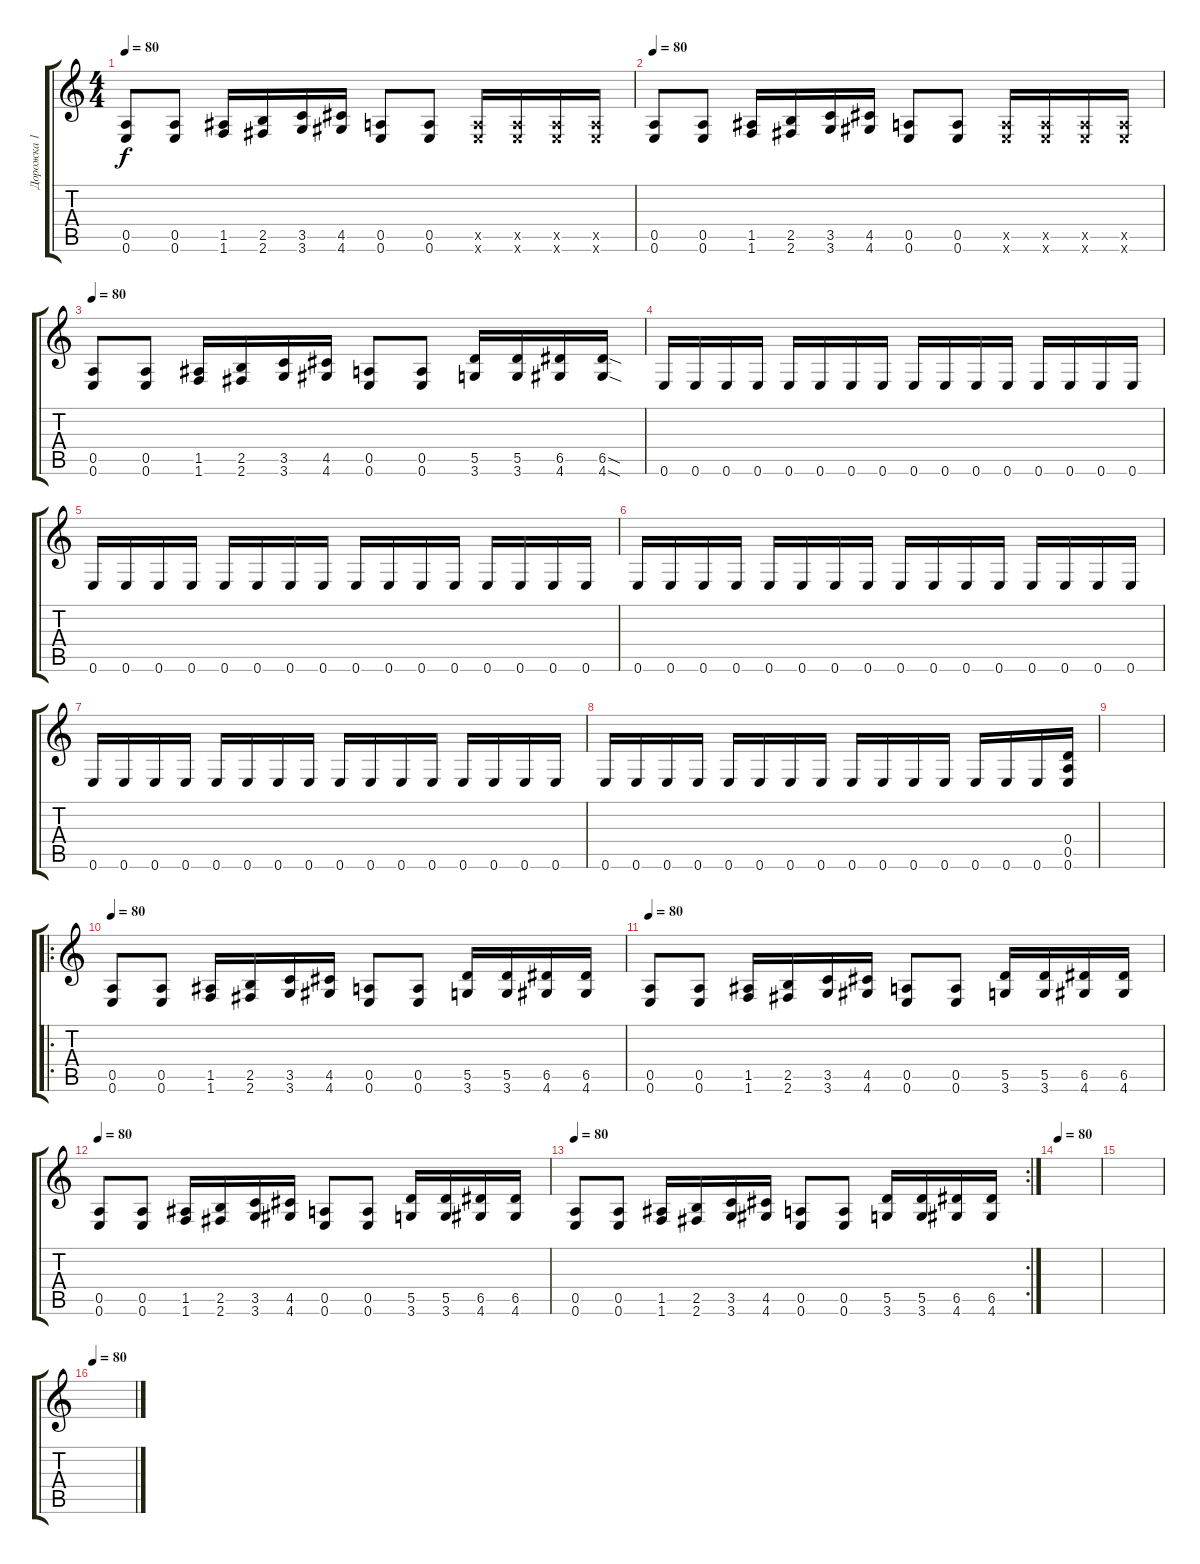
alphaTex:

\track ("Дорожка 1" "Дорожка 1") {instrument distortionguitar}
\staff {score tabs}
\tuning (E4 B3 G3 D3 A2 E2) {hide}
\ts (4 4)
\tempo 80
\clef g2
\ks c
(0.5 0.6).8{dy f} (0.5 0.6).8 (1.5 1.6).16 (2.5 2.6).16 (3.5 3.6).16 (4.5 4.6).16 (0.5 0.6).8 (0.5 0.6).8 (0.5{x} 0.6{x}).16 (0.5{x} 0.6{x}).16 (0.5{x} 0.6{x}).16 (0.5{x} 0.6{x}).16 |
\tempo 80
(0.5 0.6).8 (0.5 0.6).8 (1.5 1.6).16 (2.5 2.6).16 (3.5 3.6).16 (4.5 4.6).16 (0.5 0.6).8 (0.5 0.6).8 (0.5{x} 0.6{x}).16 (0.5{x} 0.6{x}).16 (0.5{x} 0.6{x}).16 (0.5{x} 0.6{x}).16 |
\tempo 80
(0.5 0.6).8 (0.5 0.6).8 (1.5 1.6).16 (2.5 2.6).16 (3.5 3.6).16 (4.5 4.6).16 (0.5 0.6).8 (0.5 0.6).8 (5.5 3.6).16 (5.5 3.6).16 (6.5 4.6).16 (6.5{sod} 4.6{sod}).16 |
0.6.16 0.6.16 0.6.16 0.6.16 0.6.16 0.6.16 0.6.16 0.6.16 0.6.16 0.6.16 0.6.16 0.6.16 0.6.16 0.6.16 0.6.16 0.6.16 |
0.6.16 0.6.16 0.6.16 0.6.16 0.6.16 0.6.16 0.6.16 0.6.16 0.6.16 0.6.16 0.6.16 0.6.16 0.6.16 0.6.16 0.6.16 0.6.16 |
0.6.16 0.6.16 0.6.16 0.6.16 0.6.16 0.6.16 0.6.16 0.6.16 0.6.16 0.6.16 0.6.16 0.6.16 0.6.16 0.6.16 0.6.16 0.6.16 |
0.6.16 0.6.16 0.6.16 0.6.16 0.6.16 0.6.16 0.6.16 0.6.16 0.6.16 0.6.16 0.6.16 0.6.16 0.6.16 0.6.16 0.6.16 0.6.16 |
0.6.16 0.6.16 0.6.16 0.6.16 0.6.16 0.6.16 0.6.16 0.6.16 0.6.16 0.6.16 0.6.16 0.6.16 0.6.16 0.6.16 0.6.16 (0.4 0.5 0.6).16 |
|
\ro
\tempo 80
(0.5 0.6).8{instrument distortionguitar} (0.5 0.6).8 (1.5 1.6).16 (2.5 2.6).16 (3.5 3.6).16 (4.5 4.6).16 (0.5 0.6).8 (0.5 0.6).8 (5.5 3.6).16 (5.5 3.6).16 (6.5 4.6).16 (6.5 4.6).16 |
\tempo 80
(0.5 0.6).8{instrument distortionguitar} (0.5 0.6).8 (1.5 1.6).16 (2.5 2.6).16 (3.5 3.6).16 (4.5 4.6).16 (0.5 0.6).8 (0.5 0.6).8 (5.5 3.6).16 (5.5 3.6).16 (6.5 4.6).16 (6.5 4.6).16 |
\tempo 80
(0.5 0.6).8{instrument distortionguitar} (0.5 0.6).8 (1.5 1.6).16 (2.5 2.6).16 (3.5 3.6).16 (4.5 4.6).16 (0.5 0.6).8 (0.5 0.6).8 (5.5 3.6).16 (5.5 3.6).16 (6.5 4.6).16 (6.5 4.6).16 |
\rc 2
\tempo 80
(0.5 0.6).8{instrument distortionguitar} (0.5 0.6).8 (1.5 1.6).16 (2.5 2.6).16 (3.5 3.6).16 (4.5 4.6).16 (0.5 0.6).8 (0.5 0.6).8 (5.5 3.6).16 (5.5 3.6).16 (6.5 4.6).16 (6.5 4.6).16 |
\tempo 80
|
|
\tempo 80
